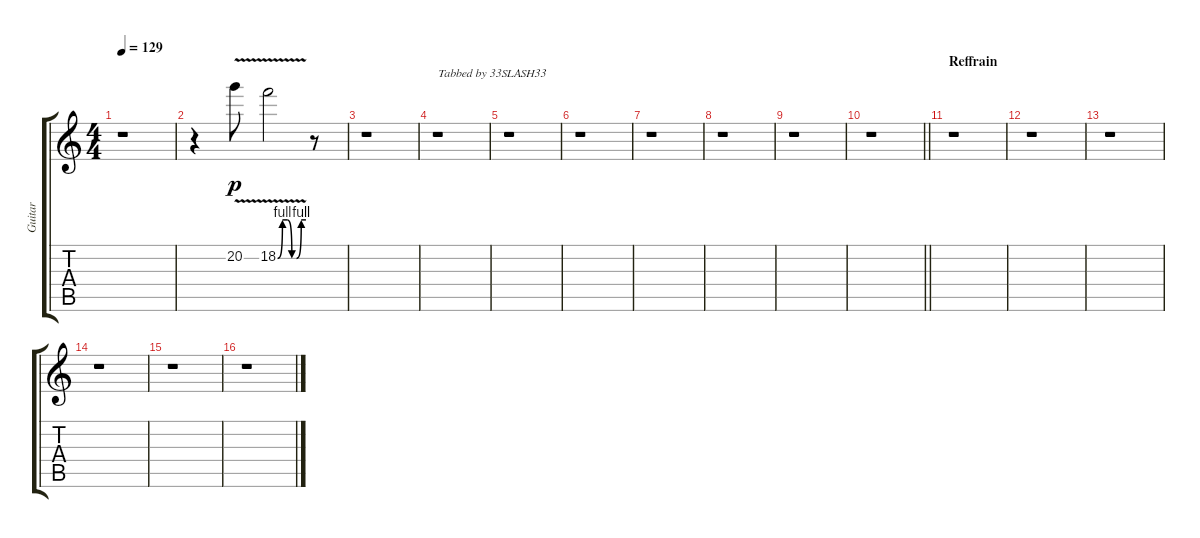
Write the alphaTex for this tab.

\track ("Guitar" "Guitar") {instrument distortionguitar}
\staff {score tabs}
\tuning (E4 B3 G3 D3 A2 E2) {hide}
\ts (4 4)
\tempo 129
\clef g2
\ks c
r.1{dy ff} |
r.4 20.2{v}.8{dy p} 18.2{be (custom 0 0 10 4 20 4 30 0 40 0 50 4 60 4) v}.2 r.8 |
r.1 |
r.1{txt "Tabbed by 33SLASH33"} |
r.1 |
r.1 |
r.1 |
r.1 |
r.1 |
\barLineRight lightlight
r.1 |
\section ("" "Reffrain")
r.1 |
r.1 |
r.1 |
r.1 |
r.1 |
r.1
